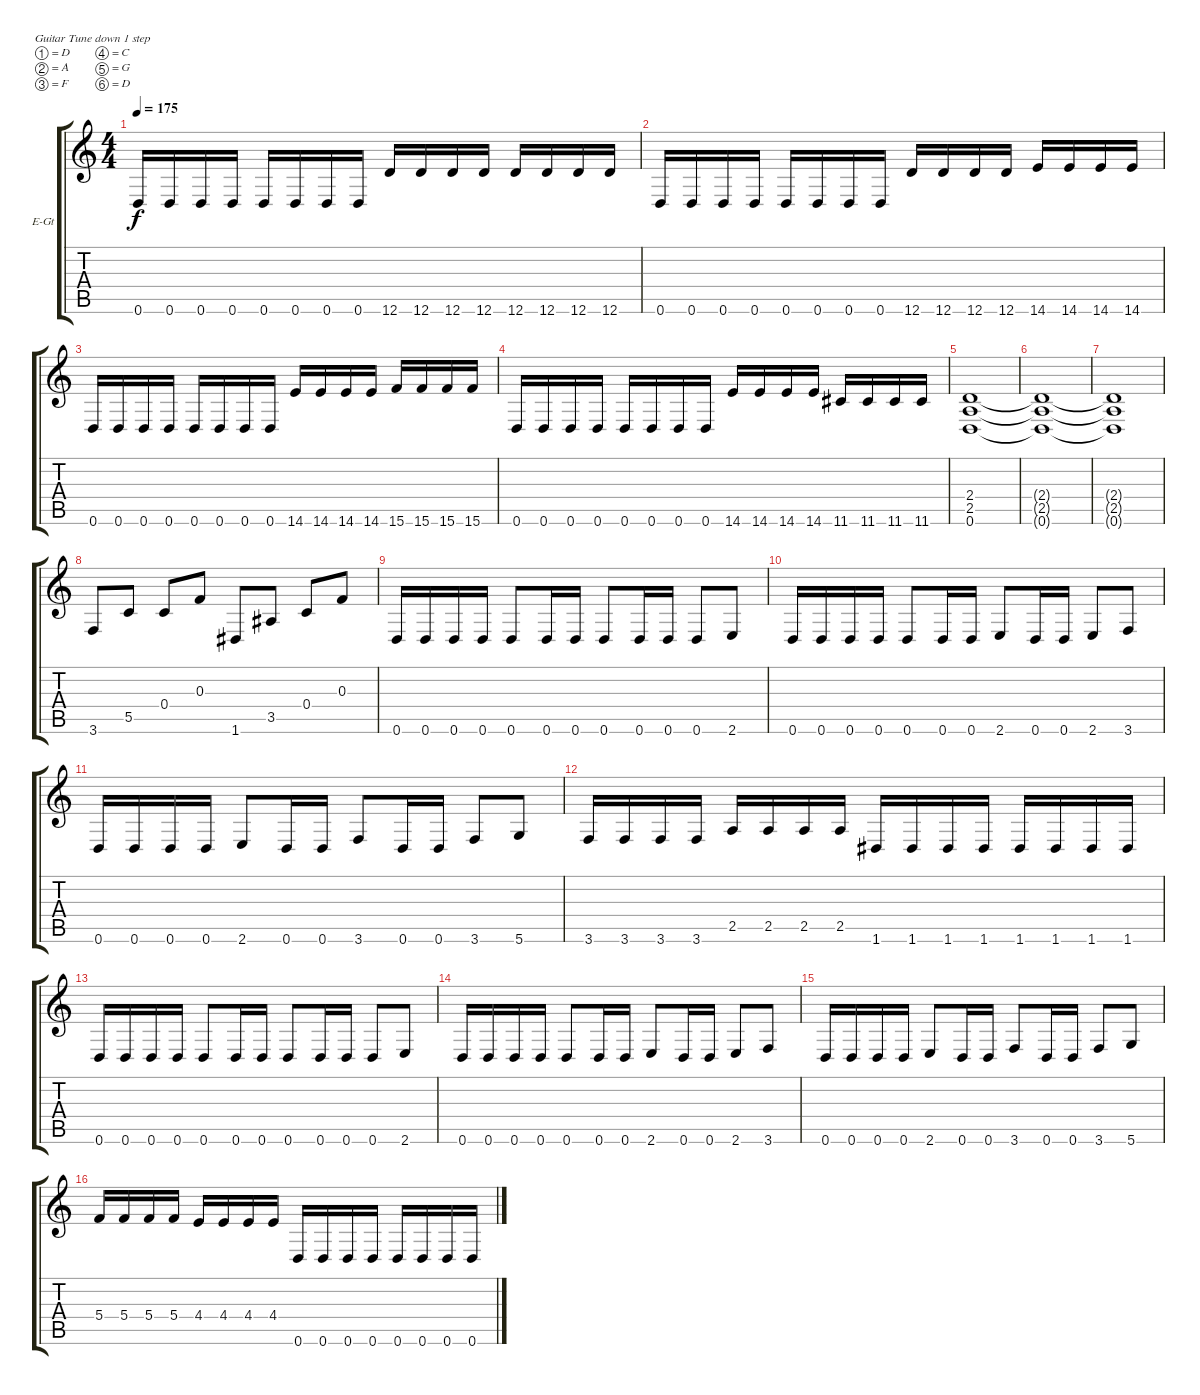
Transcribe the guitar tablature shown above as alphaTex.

\bracketExtendMode groupsimilarinstruments
\firstSystemTrackNameOrientation horizontal
\otherSystemsTrackNameOrientation horizontal
\track ("Guitar 1" "E-Gt") {instrument distortionguitar}
\staff {score tabs}
\tuning (D4 A3 F3 C3 G2 D2)
\ts (4 4)
\tempo 175
\clef g2
\ks c
0.6.16{dy f} 0.6.16 0.6.16 0.6.16 0.6.16 0.6.16 0.6.16 0.6.16 12.6.16 12.6.16 12.6.16 12.6.16 12.6.16 12.6.16 12.6.16 12.6.16 |
0.6.16 0.6.16 0.6.16 0.6.16 0.6.16 0.6.16 0.6.16 0.6.16 12.6.16 12.6.16 12.6.16 12.6.16 14.6.16 14.6.16 14.6.16 14.6.16 |
0.6.16 0.6.16 0.6.16 0.6.16 0.6.16 0.6.16 0.6.16 0.6.16 14.6.16 14.6.16 14.6.16 14.6.16 15.6.16 15.6.16 15.6.16 15.6.16 |
0.6.16 0.6.16 0.6.16 0.6.16 0.6.16 0.6.16 0.6.16 0.6.16 14.6.16 14.6.16 14.6.16 14.6.16 11.6.16 11.6.16 11.6.16 11.6.16 |
(2.4 2.5 0.6).1 |
(2.4{t} 2.5{t} 0.6{t}).1 |
(2.4{t} 2.5{t} 0.6{t}).1 |
3.6.8 5.5.8 0.4.8 0.3.8 1.6.8 3.5.8 0.4.8 0.3.8 |
0.6.16 0.6.16 0.6.16 0.6.16 0.6.8 0.6.16 0.6.16 0.6.8 0.6.16 0.6.16 0.6.8 2.6.8 |
0.6.16 0.6.16 0.6.16 0.6.16 0.6.8 0.6.16 0.6.16 2.6.8 0.6.16 0.6.16 2.6.8 3.6.8 |
0.6.16 0.6.16 0.6.16 0.6.16 2.6.8 0.6.16 0.6.16 3.6.8 0.6.16 0.6.16 3.6.8 5.6.8 |
3.6.16 3.6.16 3.6.16 3.6.16 2.5.16 2.5.16 2.5.16 2.5.16 1.6.16 1.6.16 1.6.16 1.6.16 1.6.16 1.6.16 1.6.16 1.6.16 |
0.6.16 0.6.16 0.6.16 0.6.16 0.6.8 0.6.16 0.6.16 0.6.8 0.6.16 0.6.16 0.6.8 2.6.8 |
0.6.16 0.6.16 0.6.16 0.6.16 0.6.8 0.6.16 0.6.16 2.6.8 0.6.16 0.6.16 2.6.8 3.6.8 |
0.6.16 0.6.16 0.6.16 0.6.16 2.6.8 0.6.16 0.6.16 3.6.8 0.6.16 0.6.16 3.6.8 5.6.8 |
5.4.16 5.4.16 5.4.16 5.4.16 4.4.16 4.4.16 4.4.16 4.4.16 0.6.16 0.6.16 0.6.16 0.6.16 0.6.16 0.6.16 0.6.16 0.6.16
